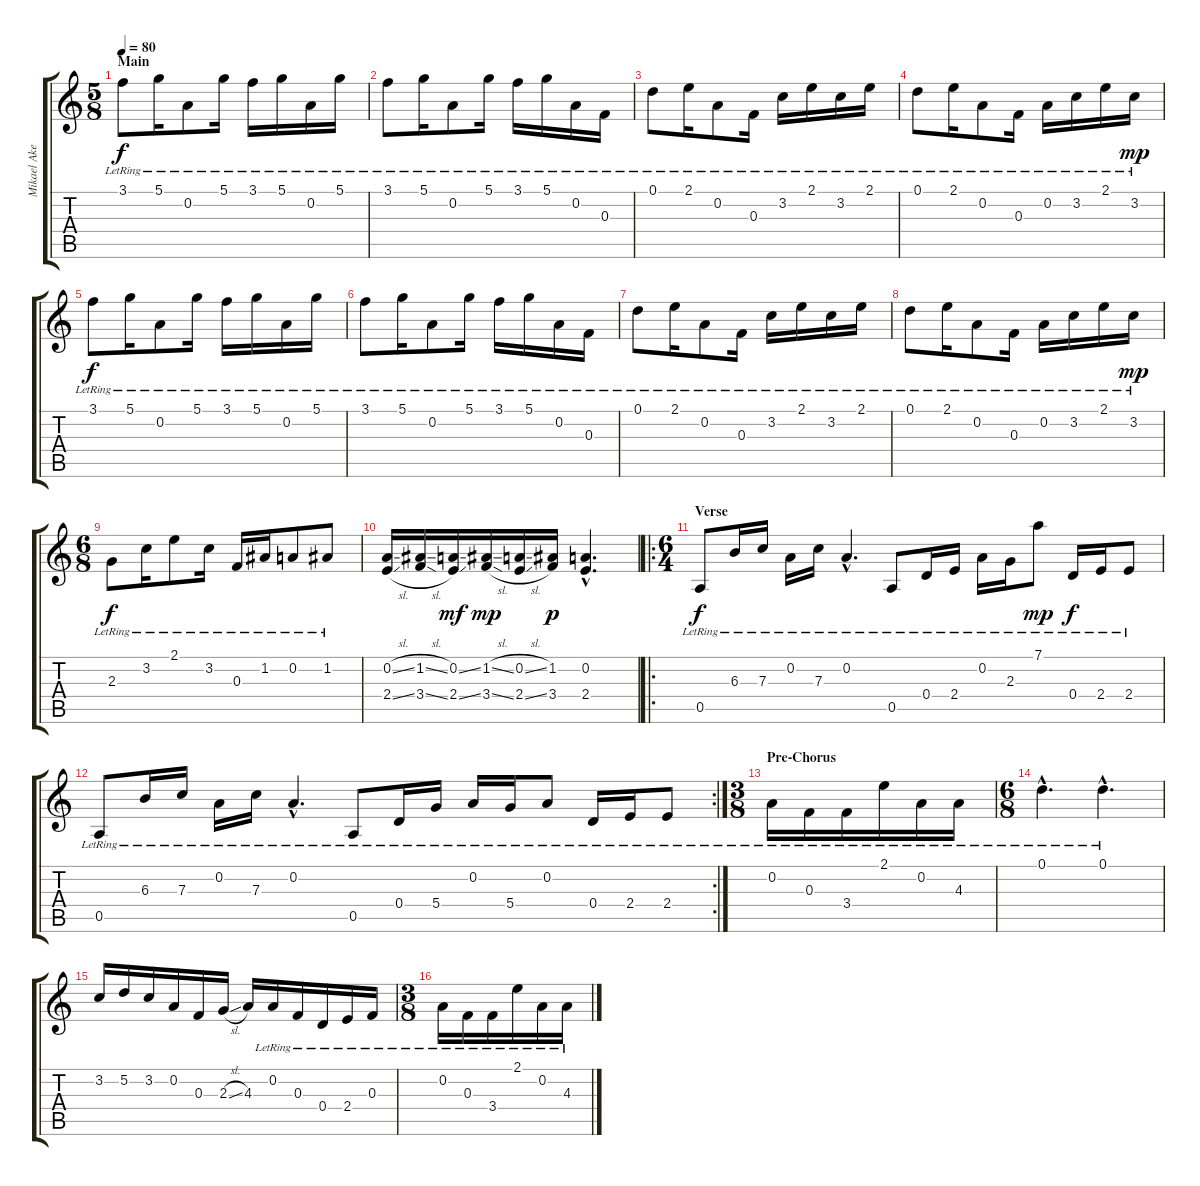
\track ("Mikael Akerfeldt" "Mikael Ake") {instrument acousticguitarnylon}
\staff {score tabs}
\tuning (D4 A3 F3 D3 A2 D2) {hide}
\ts (5 8)
\section ("" "Main")
\tempo 80
\clef g2
\ks c
3.1{lr}.8{dy f} 5.1{lr}.16 0.2{lr}.8 5.1{lr}.16 3.1{lr}.16 5.1{lr}.16 0.2{lr}.16 5.1{lr}.16 |
3.1{lr}.8 5.1{lr}.16 0.2{lr}.8 5.1{lr}.16 3.1{lr}.16 5.1{lr}.16 0.2{lr}.16 0.3{lr}.16 |
0.1{lr}.8 2.1{lr}.16 0.2{lr}.8 0.3{lr}.16 3.2{lr}.16 2.1{lr}.16 3.2{lr}.16 2.1{lr}.16 |
0.1{lr}.8 2.1{lr}.16 0.2{lr}.8 0.3{lr}.16 0.2{lr}.16 3.2{lr}.16 2.1{lr}.16 3.2{lr}.16{dy mp} |
3.1{lr}.8{dy f} 5.1{lr}.16 0.2{lr}.8 5.1{lr}.16 3.1{lr}.16 5.1{lr}.16 0.2{lr}.16 5.1{lr}.16 |
3.1{lr}.8 5.1{lr}.16 0.2{lr}.8 5.1{lr}.16 3.1{lr}.16 5.1{lr}.16 0.2{lr}.16 0.3{lr}.16 |
0.1{lr}.8 2.1{lr}.16 0.2{lr}.8 0.3{lr}.16 3.2{lr}.16 2.1{lr}.16 3.2{lr}.16 2.1{lr}.16 |
0.1{lr}.8 2.1{lr}.16 0.2{lr}.8 0.3{lr}.16 0.2{lr}.16 3.2{lr}.16 2.1{lr}.16 3.2{lr}.16{dy mp} |
\ts (6 8)
2.3{lr}.8{dy f} 3.2{lr}.16 2.1{lr}.8 3.2{lr}.16 0.3{lr}.16 1.2{lr}.16 0.2{lr}.8 1.2{lr}.8 |
(0.2{sl} 2.4{sl}).16 (1.2{sl} 3.4{sl}).16 (0.2{ss} 2.4{ss}).16{dy mf} (1.2{sl} 3.4{sl}).16{dy mp} (0.2{sl} 2.4{sl}).16 (1.2 3.4).16{dy p} (0.2{hac} 2.4{hac}).4{d} |
\ro
\ts (6 4)
\section ("" "Verse")
0.5{lr}.8{dy f} 6.3{lr}.16 7.3{lr}.16 0.2{lr}.16 7.3{lr}.16 0.2{hac lr}.4{d} 0.5{lr}.8 0.4{lr}.16 2.4{lr}.16 0.2{lr}.16 2.3{lr}.16 7.1{lr}.8{dy mp} 0.4{lr}.16{dy f} 2.4{lr}.16 2.4{lr}.8 |
\rc 2
0.5{lr}.8 6.3{lr}.16 7.3{lr}.16 0.2{lr}.16 7.3{lr}.16 0.2{hac lr}.4{d} 0.5{lr}.8 0.4{lr}.16 5.4{lr}.16 0.2{lr}.16 5.4{lr}.16 0.2{lr}.8 0.4{lr}.16 2.4{lr}.16 2.4{lr}.8 |
\ts (3 8)
\section ("" "Pre-Chorus")
0.2{lr}.16 0.3{lr}.16 3.4{lr}.16 2.1{lr}.16 0.2{lr}.16 4.3{lr}.16 |
\ts (6 8)
0.1{hac lr}.4{d} 0.1{hac lr}.4{d} |
3.2.16 5.2.16 3.2.16 0.2.16 0.3.16 2.3{sl}.16 4.3.16 0.2{lr}.16 0.3{lr}.16 0.4{lr}.16 2.4{lr}.16 0.3{lr}.16 |
\ts (3 8)
0.2{lr}.16 0.3{lr}.16 3.4{lr}.16 2.1{lr}.16 0.2{lr}.16 4.3{lr}.16
